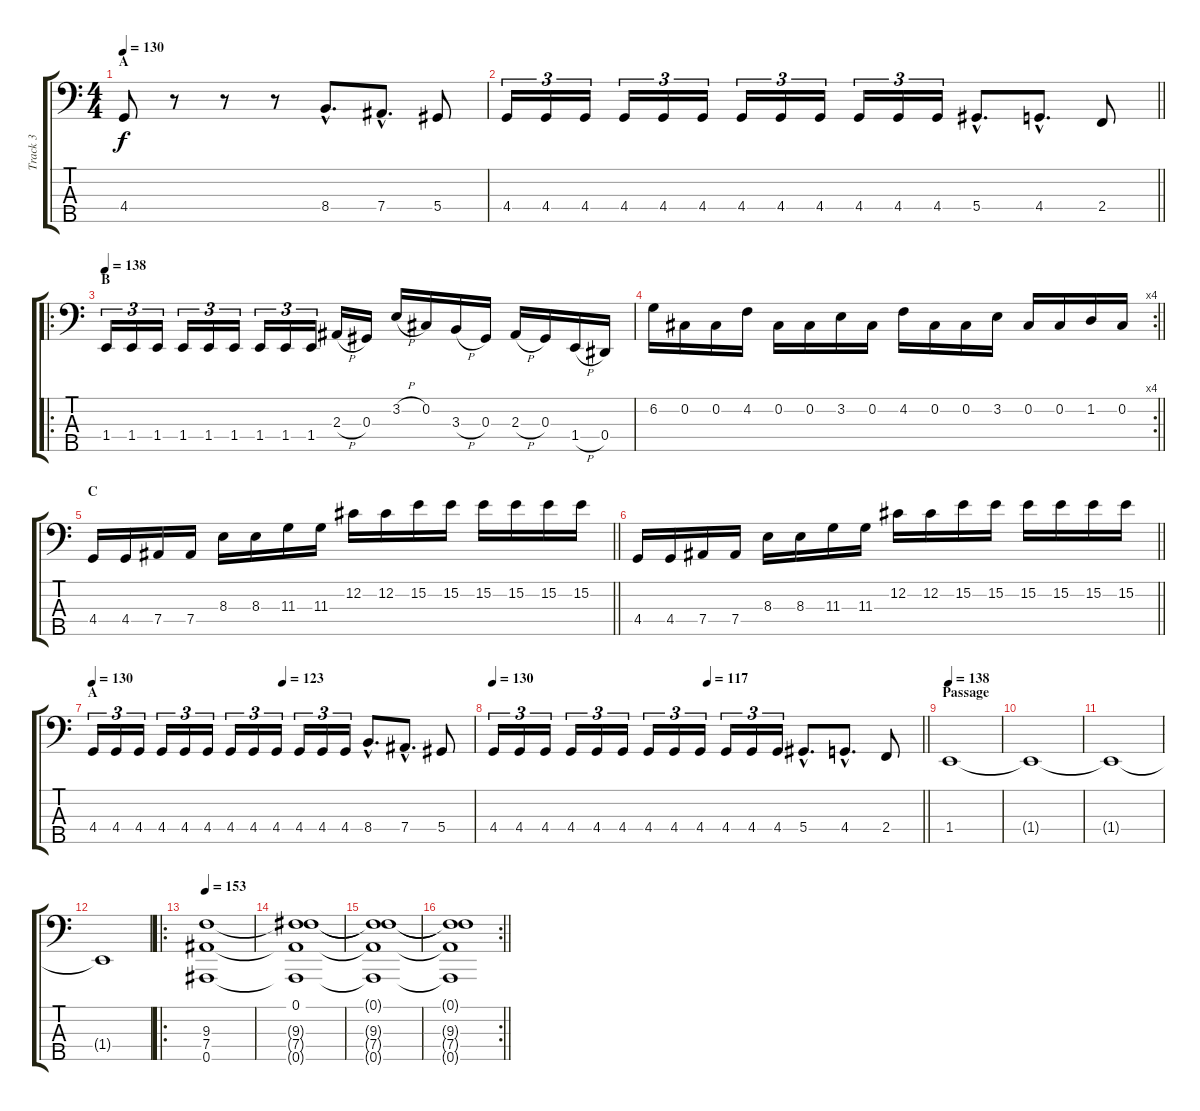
\track ("Track 3" "Track 3") {instrument electricbassfinger}
\staff {score tabs}
\tuning (Gb2 Db2 Ab1 Eb1 Bb0) {hide}
\ts (4 4)
\section ("" "A")
\tempo 130
\clef f4
\ks c
4.4.8{dy f instrument electricbassfinger} r.8 r.8 r.8 8.4{hac}.8{d} 7.4{hac}.8{d} 5.4.8 |
\barLineRight lightlight
4.4.16{tu (3 2)} 4.4.16{tu (3 2)} 4.4.16{tu (3 2)} 4.4.16{tu (3 2)} 4.4.16{tu (3 2)} 4.4.16{tu (3 2)} 4.4.16{tu (3 2)} 4.4.16{tu (3 2)} 4.4.16{tu (3 2)} 4.4.16{tu (3 2)} 4.4.16{tu (3 2)} 4.4.16{tu (3 2)} 5.4{hac}.8{d} 4.4{hac}.8{d} 2.4.8 |
\ro
\section ("" "B")
\tempo 138
1.4.16{tu (3 2)} 1.4.16{tu (3 2)} 1.4.16{tu (3 2)} 1.4.16{tu (3 2)} 1.4.16{tu (3 2)} 1.4.16{tu (3 2)} 1.4.16{tu (3 2)} 1.4.16{tu (3 2)} 1.4.16{tu (3 2)} 2.3{h}.16 0.3.16 3.2{h}.16 0.2.16 3.3{h}.16 0.3.16 2.3{h}.16 0.3.16 1.4{h}.16 0.4.16 |
\rc 4
\barLineRight lightlight
6.2.16 0.2.16 0.2.16 4.2.16 0.2.16 0.2.16 3.2.16 0.2.16 4.2.16 0.2.16 0.2.16 3.2.16 0.2.16 0.2.16 1.2.16 0.2.16 |
\section ("" "C")
\barLineRight lightlight
4.4.16 4.4.16 7.4.16 7.4.16 8.3.16 8.3.16 11.3.16 11.3.16 12.2.16 12.2.16 15.2.16 15.2.16 15.2.16 15.2.16 15.2.16 15.2.16 |
\barLineRight lightlight
4.4.16 4.4.16 7.4.16 7.4.16 8.3.16 8.3.16 11.3.16 11.3.16 12.2.16 12.2.16 15.2.16 15.2.16 15.2.16 15.2.16 15.2.16 15.2.16 |
\section ("" "A")
\tempo 130
\tempo (123 0.5)
4.4.16{tu (3 2)} 4.4.16{tu (3 2)} 4.4.16{tu (3 2)} 4.4.16{tu (3 2)} 4.4.16{tu (3 2)} 4.4.16{tu (3 2)} 4.4.16{tu (3 2)} 4.4.16{tu (3 2)} 4.4.16{tu (3 2)} 4.4.16{tu (3 2)} 4.4.16{tu (3 2)} 4.4.16{tu (3 2)} 8.4{hac}.8{d} 7.4{hac}.8{d} 5.4.8 |
\tempo 130
\tempo (117 0.5)
\barLineRight lightlight
4.4.16{tu (3 2)} 4.4.16{tu (3 2)} 4.4.16{tu (3 2)} 4.4.16{tu (3 2)} 4.4.16{tu (3 2)} 4.4.16{tu (3 2)} 4.4.16{tu (3 2)} 4.4.16{tu (3 2)} 4.4.16{tu (3 2)} 4.4.16{tu (3 2)} 4.4.16{tu (3 2)} 4.4.16{tu (3 2)} 5.4{hac}.8{d} 4.4{hac}.8{d} 2.4.8 |
\section ("" "Passage")
\tempo 138
1.4.1 |
1.4{t}.1 |
1.4{t}.1 |
1.4{t}.1 |
\ro
\tempo 153
(9.3 7.4 0.5).1 |
(0.1 9.3{t} 7.4{t} 0.5{t}).1 |
(0.1{t} 9.3{t} 7.4{t} 0.5{t}).1 |
\rc 2
\barLineRight lightlight
(0.1{t} 9.3{t} 7.4{t} 0.5{t}).1
